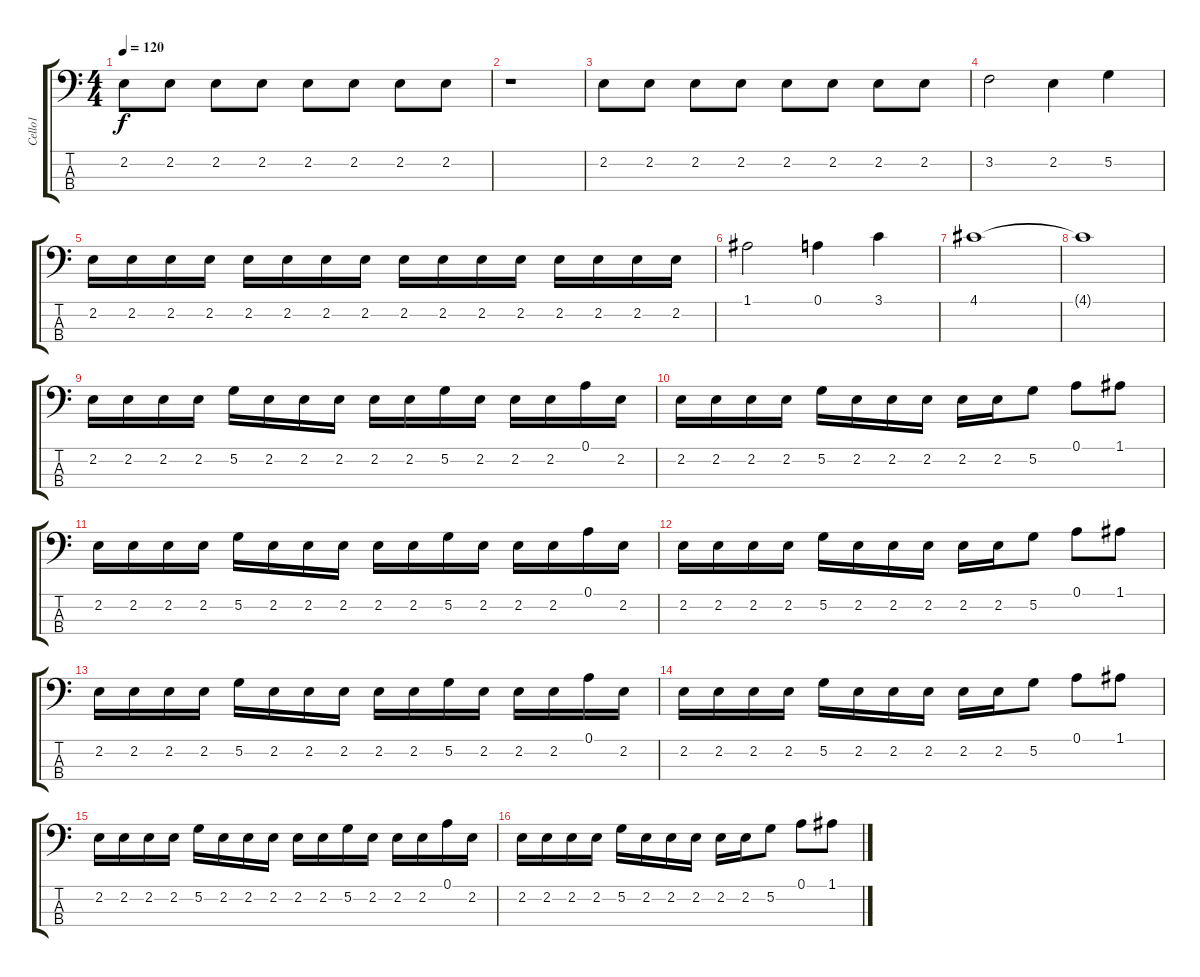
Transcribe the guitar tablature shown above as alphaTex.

\track ("Cello1" "Cello1") {instrument distortionguitar}
\staff {score tabs}
\tuning (A2 D2 G1 C1) {hide}
\ts (4 4)
\tempo 120
\clef f4
\ks c
2.2.8{dy f} 2.2.8 2.2.8 2.2.8 2.2.8 2.2.8 2.2.8 2.2.8 |
r.1 |
2.2.8 2.2.8 2.2.8 2.2.8 2.2.8 2.2.8 2.2.8 2.2.8 |
3.2.2 2.2.4 5.2.4 |
2.2.16 2.2.16 2.2.16 2.2.16 2.2.16 2.2.16 2.2.16 2.2.16 2.2.16 2.2.16 2.2.16 2.2.16 2.2.16 2.2.16 2.2.16 2.2.16 |
1.1.2 0.1.4 3.1.4 |
4.1.1 |
4.1{t}.1 |
2.2.16{volume 14} 2.2.16 2.2.16 2.2.16 5.2.16 2.2.16 2.2.16 2.2.16 2.2.16 2.2.16 5.2.16 2.2.16 2.2.16 2.2.16 0.1.16 2.2.16 |
2.2.16 2.2.16 2.2.16 2.2.16 5.2.16 2.2.16 2.2.16 2.2.16 2.2.16 2.2.16 5.2.8 0.1.8 1.1.8 |
2.2.16 2.2.16 2.2.16 2.2.16 5.2.16 2.2.16 2.2.16 2.2.16 2.2.16 2.2.16 5.2.16 2.2.16 2.2.16 2.2.16 0.1.16 2.2.16 |
2.2.16 2.2.16 2.2.16 2.2.16 5.2.16 2.2.16 2.2.16 2.2.16 2.2.16 2.2.16 5.2.8 0.1.8 1.1.8 |
2.2.16 2.2.16 2.2.16 2.2.16 5.2.16 2.2.16 2.2.16 2.2.16 2.2.16 2.2.16 5.2.16 2.2.16 2.2.16 2.2.16 0.1.16 2.2.16 |
2.2.16 2.2.16 2.2.16 2.2.16 5.2.16 2.2.16 2.2.16 2.2.16 2.2.16 2.2.16 5.2.8 0.1.8 1.1.8 |
2.2.16 2.2.16 2.2.16 2.2.16 5.2.16 2.2.16 2.2.16 2.2.16 2.2.16 2.2.16 5.2.16 2.2.16 2.2.16 2.2.16 0.1.16 2.2.16 |
2.2.16 2.2.16 2.2.16 2.2.16 5.2.16 2.2.16 2.2.16 2.2.16 2.2.16 2.2.16 5.2.8 0.1.8 1.1.8
